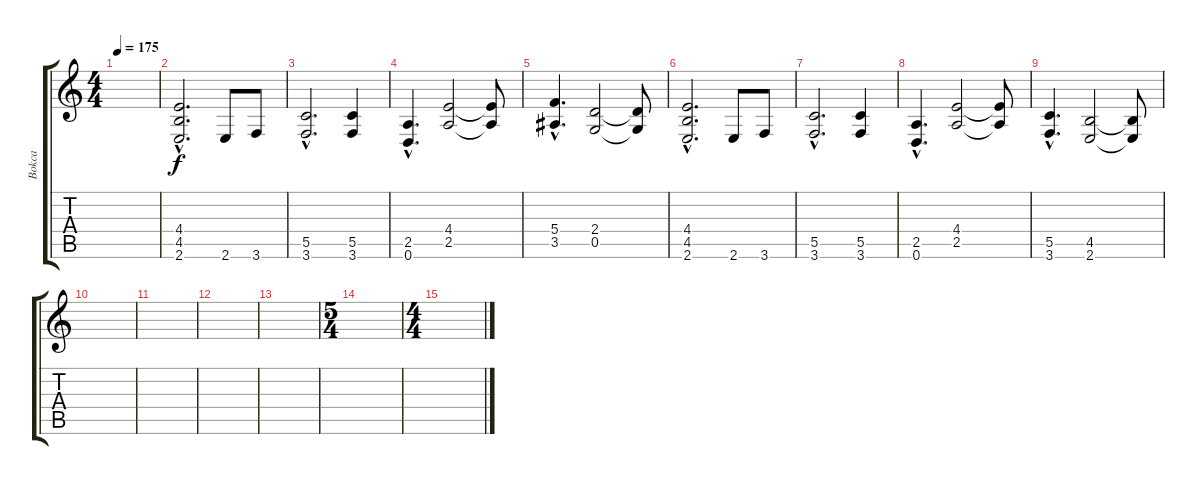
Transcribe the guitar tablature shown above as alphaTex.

\track ("Bokca" "Bokca") {instrument distortionguitar}
\staff {score tabs}
\tuning (D4 A3 F3 C3 G2 D2) {hide}
\ts (4 4)
\tempo 175
\clef g2
\ks c
|
(4.4{hac} 4.5{hac} 2.6{hac}).2{d} 2.6.8 3.6.8 |
(5.5{hac} 3.6{hac}).2{d} (5.5 3.6).4 |
(2.5{hac} 0.6{hac}).4{d} (4.4 2.5).2 (4.4{t} 2.5{t}).8 |
(5.4{hac} 3.5{hac}).4{d} (2.4 0.5).2 (2.4{t} 0.5{t}).8 |
(4.4{hac} 4.5{hac} 2.6{hac}).2{d} 2.6.8 3.6.8 |
(5.5{hac} 3.6{hac}).2{d} (5.5 3.6).4 |
(2.5{hac} 0.6{hac}).4{d} (4.4 2.5).2 (4.4{t} 2.5{t}).8 |
(5.5{hac} 3.6{hac}).4{d} (4.5 2.6).2 (4.5{t} 2.6{t}).8 |
|
|
|
|
\ts (5 4)
|
\ts (4 4)
